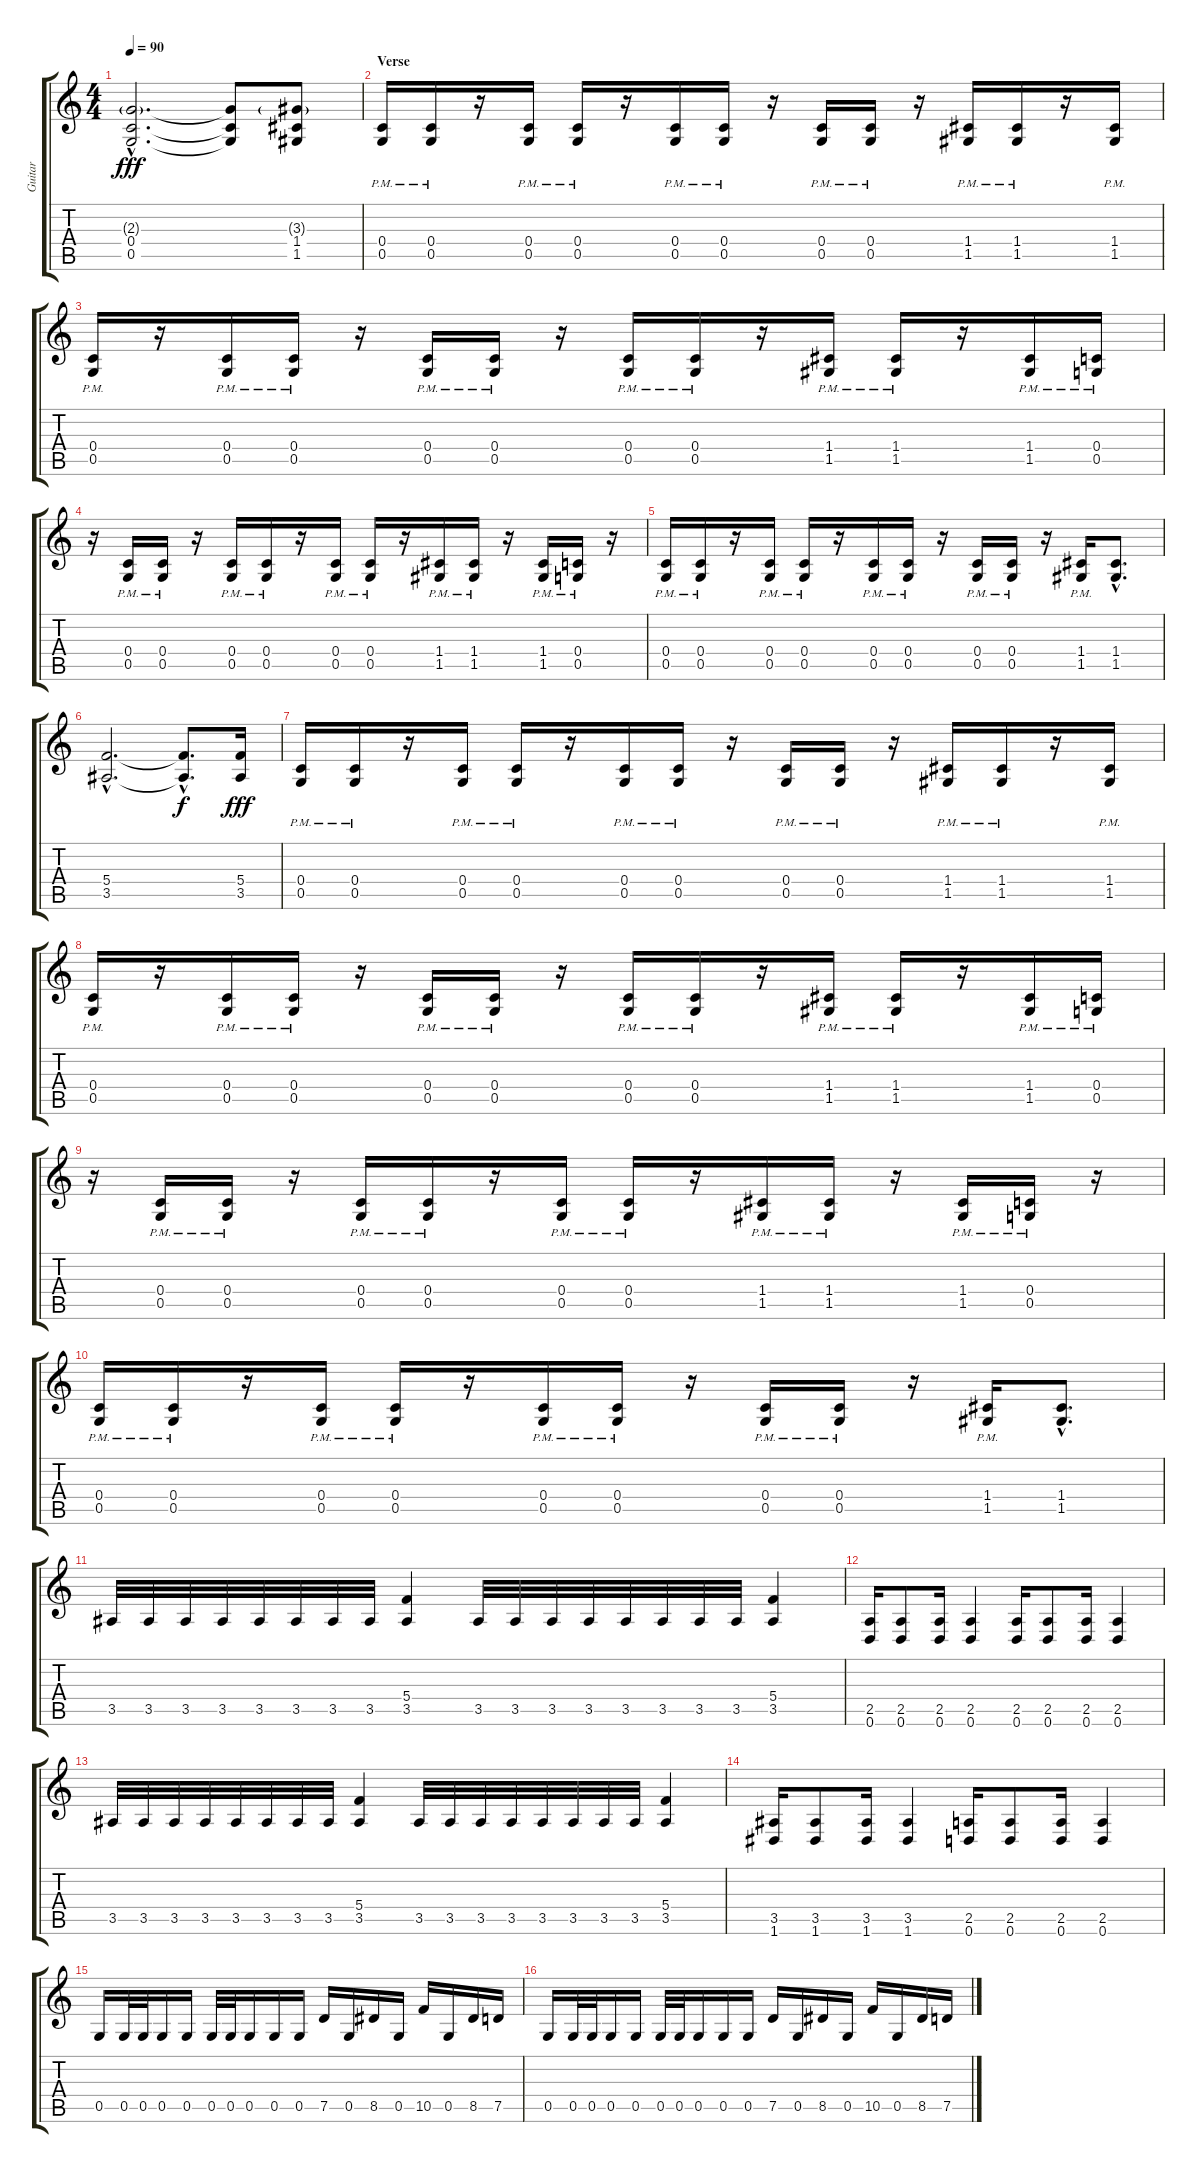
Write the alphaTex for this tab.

\track ("Guitar" "Guitar") {instrument distortionguitar}
\staff {score tabs}
\tuning (D4 A3 F3 C3 G2 D2) {hide}
\ts (4 4)
\tempo 90
\clef g2
\ks c
(2.3{g hac} 0.4{hac} 0.5{hac}).2{d dy fff} (2.3{t} 0.4{t} 0.5{t}).8 (3.3{g} 1.4 1.5).8 |
\section ("" "Verse")
(0.4{pm} 0.5).16 (0.4{pm} 0.5).16 r.16 (0.4{pm} 0.5).16 (0.4{pm} 0.5).16 r.16 (0.4{pm} 0.5).16 (0.4{pm} 0.5).16 r.16 (0.4{pm} 0.5).16 (0.4{pm} 0.5).16 r.16 (1.4{pm} 1.5).16 (1.4{pm} 1.5).16 r.16 (1.4 1.5{pm}).16 |
(0.4{pm} 0.5).16 r.16 (0.4{pm} 0.5).16 (0.4{pm} 0.5).16 r.16 (0.4{pm} 0.5).16 (0.4{pm} 0.5).16 r.16 (0.4{pm} 0.5).16 (0.4{pm} 0.5).16 r.16 (1.4{pm} 1.5).16 (1.4{pm} 1.5).16 r.16 (1.4 1.5{pm}).16 (0.4 0.5{pm}).16 |
r.16 (0.4{pm} 0.5).16 (0.4{pm} 0.5).16 r.16 (0.4{pm} 0.5).16 (0.4{pm} 0.5).16 r.16 (0.4{pm} 0.5).16 (0.4{pm} 0.5).16 r.16 (1.4{pm} 1.5).16 (1.4{pm} 1.5).16 r.16 (1.4{pm} 1.5{pm}).16 (0.4{pm} 0.5{pm}).16 r.16 |
(0.4{pm} 0.5).16 (0.4{pm} 0.5).16 r.16 (0.4{pm} 0.5).16 (0.4{pm} 0.5).16 r.16 (0.4{pm} 0.5).16 (0.4{pm} 0.5).16 r.16 (0.4{pm} 0.5).16 (0.4{pm} 0.5).16 r.16 (1.4{pm} 1.5).16 (1.4{hac} 1.5{hac}).8{d} |
(5.4{hac} 3.5{hac}).2{d} (5.4{hac t} 3.5{hac t}).8{d dy f} (5.4 3.5).16{dy fff} |
(0.4{pm} 0.5).16 (0.4{pm} 0.5).16 r.16 (0.4{pm} 0.5).16 (0.4{pm} 0.5).16 r.16 (0.4{pm} 0.5).16 (0.4{pm} 0.5).16 r.16 (0.4{pm} 0.5).16 (0.4{pm} 0.5).16 r.16 (1.4{pm} 1.5).16 (1.4{pm} 1.5).16 r.16 (1.4 1.5{pm}).16 |
(0.4{pm} 0.5).16 r.16 (0.4{pm} 0.5).16 (0.4{pm} 0.5).16 r.16 (0.4{pm} 0.5).16 (0.4{pm} 0.5).16 r.16 (0.4{pm} 0.5).16 (0.4{pm} 0.5).16 r.16 (1.4{pm} 1.5).16 (1.4{pm} 1.5).16 r.16 (1.4 1.5{pm}).16 (0.4 0.5{pm}).16 |
r.16 (0.4{pm} 0.5).16 (0.4{pm} 0.5).16 r.16 (0.4{pm} 0.5).16 (0.4{pm} 0.5).16 r.16 (0.4{pm} 0.5).16 (0.4{pm} 0.5).16 r.16 (1.4{pm} 1.5).16 (1.4{pm} 1.5).16 r.16 (1.4{pm} 1.5{pm}).16 (0.4{pm} 0.5{pm}).16 r.16 |
(0.4{pm} 0.5).16 (0.4{pm} 0.5).16 r.16 (0.4{pm} 0.5).16 (0.4{pm} 0.5).16 r.16 (0.4{pm} 0.5).16 (0.4{pm} 0.5).16 r.16 (0.4{pm} 0.5).16 (0.4{pm} 0.5).16 r.16 (1.4{pm} 1.5).16 (1.4{hac} 1.5{hac}).8{d} |
3.5.32 3.5.32 3.5.32 3.5.32 3.5.32 3.5.32 3.5.32 3.5.32 (5.4 3.5).4 3.5.32 3.5.32 3.5.32 3.5.32 3.5.32 3.5.32 3.5.32 3.5.32 (5.4 3.5).4 |
(2.5 0.6).16 (2.5 0.6).8 (2.5 0.6).16 (2.5 0.6).4 (2.5 0.6).16 (2.5 0.6).8 (2.5 0.6).16 (2.5 0.6).4 |
3.5.32 3.5.32 3.5.32 3.5.32 3.5.32 3.5.32 3.5.32 3.5.32 (5.4 3.5).4 3.5.32 3.5.32 3.5.32 3.5.32 3.5.32 3.5.32 3.5.32 3.5.32 (5.4 3.5).4 |
(3.5 1.6).16 (3.5 1.6).8 (3.5 1.6).16 (3.5 1.6).4 (2.5 0.6).16 (2.5 0.6).8 (2.5 0.6).16 (2.5 0.6).4 |
0.5.16 0.5.32 0.5.32 0.5.16 0.5.16 0.5.32 0.5.32 0.5.16 0.5.16 0.5.16 7.5.16 0.5.16 8.5.16 0.5.16 10.5.16 0.5.16 8.5.16 7.5.16 |
0.5.16 0.5.32 0.5.32 0.5.16 0.5.16 0.5.32 0.5.32 0.5.16 0.5.16 0.5.16 7.5.16 0.5.16 8.5.16 0.5.16 10.5.16 0.5.16 8.5.16 7.5.16
